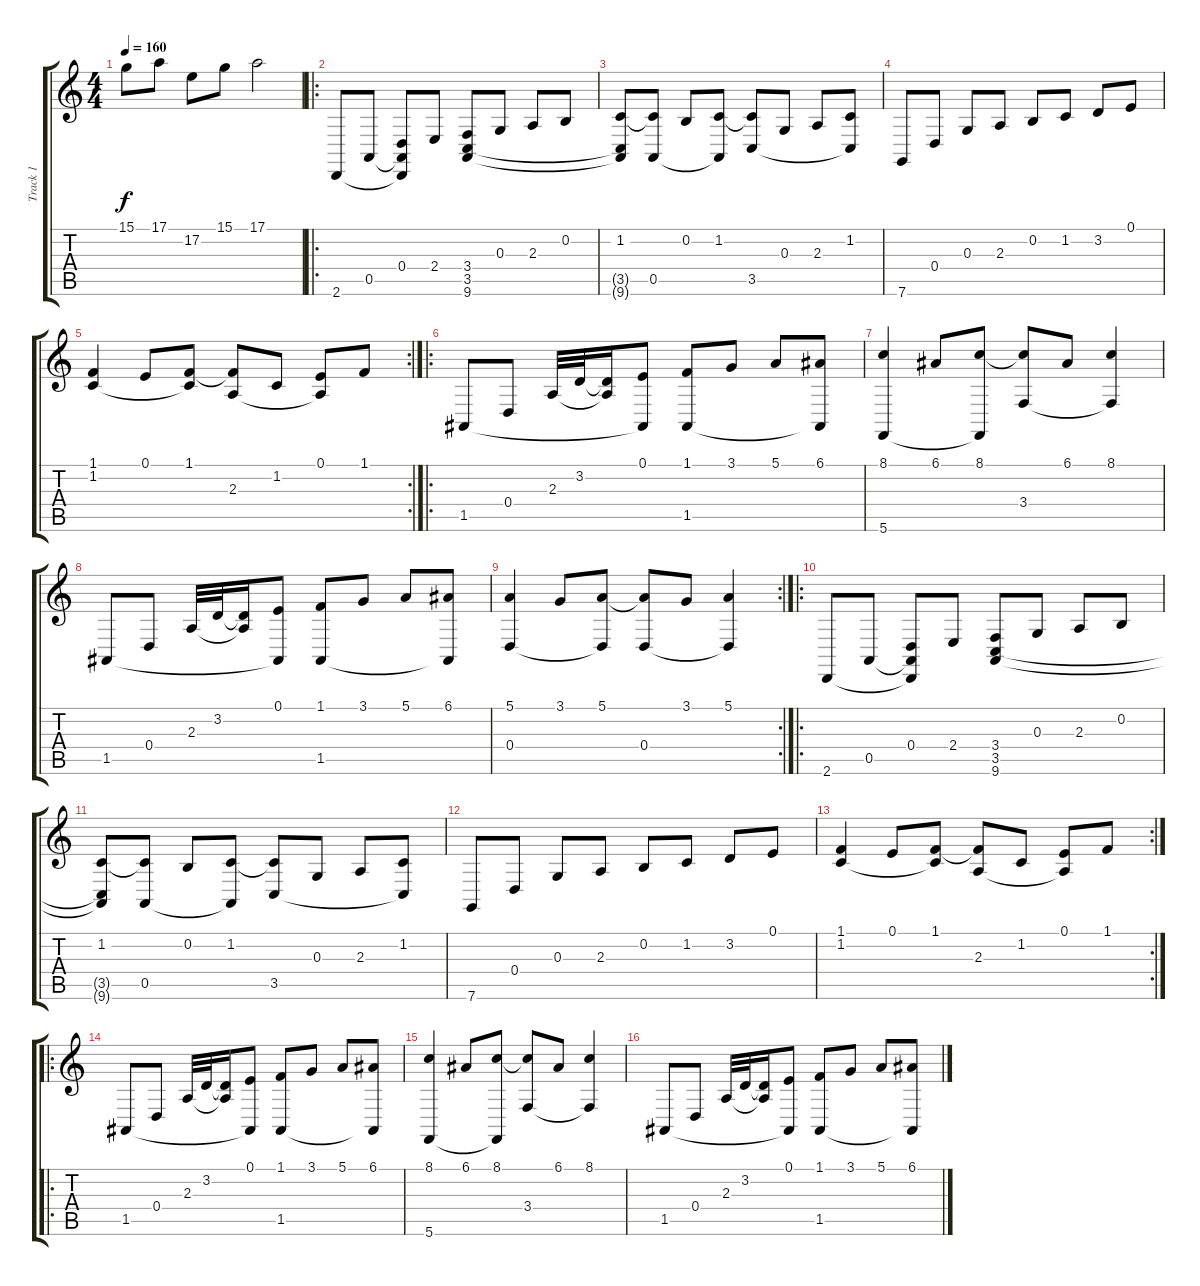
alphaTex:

\track ("Track 1" "Track 1") {instrument acousticgrandpiano}
\staff {score tabs}
\tuning (E4 B3 G3 D3 A2 C2) {hide}
\ts (4 4)
\tempo 160
\clef g2
\ks c
15.1.8{dy f} 17.1.8 17.2.8 15.1.8 17.1.2 |
\ro
2.6.8 0.5.8 (0.4 0.5{t} 2.6{t}).8 2.4.8 (3.4 3.5 9.6).8 0.3.8 2.3.8 0.2.8 |
(1.2 3.5{t} 9.6{t}).8 (1.2{t} 0.5).8 0.2.8 (1.2 0.5{t}).8 (1.2{t} 3.5).8 0.3.8 2.3.8 (1.2 3.5{t}).8 |
7.6.8 0.4.8 0.3.8 2.3.8 0.2.8 1.2.8 3.2.8 0.1.8 |
\rc 2
(1.1 1.2).4 0.1.8 (1.1 1.2{t}).8 (1.1{t} 2.3).8 1.2.8 (0.1 2.3{t}).8 1.1.8 |
\ro
1.5.8 0.4.8 2.3.32 3.2.32 (3.2{t} 2.3{t}).16 (0.1 1.5{t}).8 (1.1 1.5).8 3.1.8 5.1.8 (6.1 1.5{t}).8 |
(8.1 5.6).4 6.1.8 (8.1 5.6{t}).8 (8.1{t} 3.4).8 6.1.8 (8.1 3.4{t}).4 |
1.5.8 0.4.8 2.3.32 3.2.32 (3.2{t} 2.3{t}).16 (0.1 1.5{t}).8 (1.1 1.5).8 3.1.8 5.1.8 (6.1 1.5{t}).8 |
\rc 2
(5.1 0.4).4 3.1.8 (5.1 0.4{t}).8 (5.1{t} 0.4).8 3.1.8 (5.1 0.4{t}).4 |
\ro
2.6.8 0.5.8 (0.4 0.5{t} 2.6{t}).8 2.4.8 (3.4 3.5 9.6).8 0.3.8 2.3.8 0.2.8 |
(1.2 3.5{t} 9.6{t}).8 (1.2{t} 0.5).8 0.2.8 (1.2 0.5{t}).8 (1.2{t} 3.5).8 0.3.8 2.3.8 (1.2 3.5{t}).8 |
7.6.8 0.4.8 0.3.8 2.3.8 0.2.8 1.2.8 3.2.8 0.1.8 |
\rc 2
(1.1 1.2).4 0.1.8 (1.1 1.2{t}).8 (1.1{t} 2.3).8 1.2.8 (0.1 2.3{t}).8 1.1.8 |
\ro
1.5.8 0.4.8 2.3.32 3.2.32 (3.2{t} 2.3{t}).16 (0.1 1.5{t}).8 (1.1 1.5).8 3.1.8 5.1.8 (6.1 1.5{t}).8 |
(8.1 5.6).4 6.1.8 (8.1 5.6{t}).8 (8.1{t} 3.4).8 6.1.8 (8.1 3.4{t}).4 |
1.5.8 0.4.8 2.3.32 3.2.32 (3.2{t} 2.3{t}).16 (0.1 1.5{t}).8 (1.1 1.5).8 3.1.8 5.1.8 (6.1 1.5{t}).8
